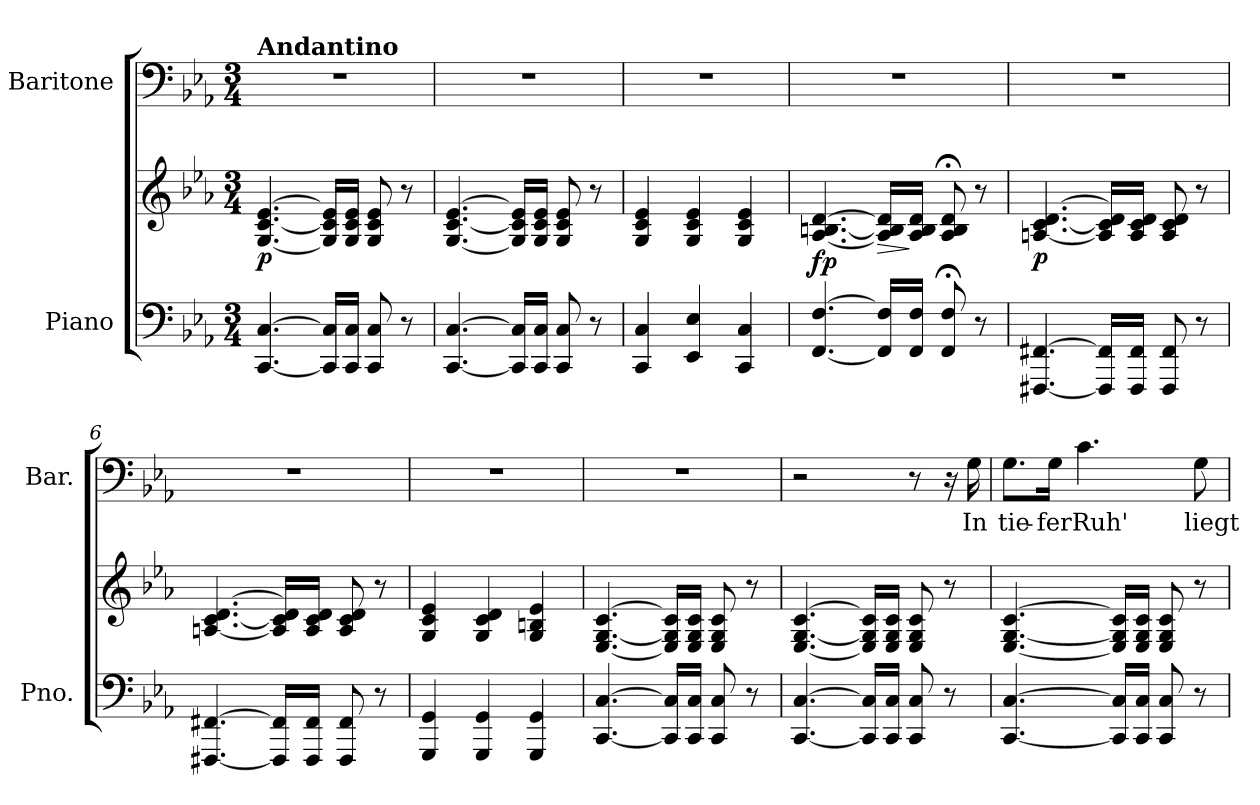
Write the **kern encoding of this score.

**kern	**kern	**dynam	**kern	**text
*part2	*part2	*part2	*part1	*part1
*staff3	*staff2	*staff2/3	*staff1	*staff1
*I"Piano	*	*	*I"Baritone	*
*I'Pno.	*	*	*I'Bar.	*
!!LO:PB:g=z
*clefF4	*clefG2	*	*clefF4	*
*k[b-e-a-]	*k[b-e-a-]	*	*k[b-e-a-]	*
*c:	*c:	*	*c:	*
*M3/4	*M3/4	*	*M3/4	*
=1	=1	=1	=1	=1
!	!	!	!LO:TX:a:B:t=Andantino	!
!	!	!	!LO:N:vis=1	!
[4.CCi/ [4.Ci	[4.Gi/ [4.ci [4.e-i	p	2.r	.
16CCi]/ 16Ci]/LL	16Gi]/ 16ci]/ 16e-i]/LL	.	.	.
16CCi/ 16Ci/JJ	16Gi/ 16ci/ 16e-i/JJ	.	.	.
8CCi/ 8Ci	8Gi/ 8ci 8e-i	.	.	.
8r	8r	.	.	.
=2	=2	=2	=2	=2
!	!	!	!LO:N:vis=1	!
[4.CCi/ [4.Ci	[4.Gi/ [4.ci [4.e-i	.	2.r	.
16CCi]/ 16Ci]/LL	16Gi]/ 16ci]/ 16e-i]/LL	.	.	.
16CCi/ 16Ci/JJ	16Gi/ 16ci/ 16e-i/JJ	.	.	.
8CCi/ 8Ci	8Gi/ 8ci 8e-i	.	.	.
8r	8r	.	.	.
=3	=3	=3	=3	=3
!	!	!	!LO:N:vis=1	!
4CCi/ 4Ci	4Gi/ 4ci 4e-i	.	2.r	.
4EE-i/ 4E-i	4Gi/ 4ci 4e-i	.	.	.
4CCi/ 4Ci	4Gi/ 4ci 4e-i	.	.	.
=4	=4	=4	=4	=4
!	!	!	!LO:N:vis=1	!
[4.FFi/ [4.Fi	[4.A-i/ [4.Bni [4.di	fp	2.r	.
!	!	!LO:HP:b	!	!
16FFi]/ 16Fi]/LL	16A-i]/ 16Bi]/ 16di]/LL	>	.	.
16FFi/ 16Fi/JJ	16A-i/ 16Bi/ 16di/JJ	]	.	.
8FFi/; 8Fi;	8A-i/; 8Bi; 8di;	.	.	.
8r	8r	.	.	.
=5	=5	=5	=5	=5
!	!	!	!LO:N:vis=1	!
[4.FFF#Xi/ [4.FF#Xi	[4.Ani/ [4.ci [4.di	p	2.r	.
16FFF#i]/ 16FF#i]/LL	16Ai]/ 16ci]/ 16di]/LL	.	.	.
16FFF#i/ 16FF#i/JJ	16Ai/ 16ci/ 16di/JJ	.	.	.
8FFF#i/ 8FF#i	8Ai/ 8ci 8di	.	.	.
8r	8r	.	.	.
!!LO:LB:g=z
=6	=6	=6	=6	=6
!	!	!	!LO:N:vis=1	!
[4.FFF#Xi/ [4.FF#Xi	[4.Ani/ [4.ci [4.di	.	2.r	.
16FFF#i]/ 16FF#i]/LL	16Ai]/ 16ci]/ 16di]/LL	.	.	.
16FFF#i/ 16FF#i/JJ	16Ai/ 16ci/ 16di/JJ	.	.	.
8FFF#i/ 8FF#i	8Ai/ 8ci 8di	.	.	.
8r	8r	.	.	.
=7	=7	=7	=7	=7
!	!	!	!LO:N:vis=1	!
4GGGi/ 4GGi	4Gi/ 4ci 4e-i	.	2.r	.
4GGGi/ 4GGi	4Gi/ 4ci 4di	.	.	.
4GGGi/ 4GGi	4Gi/ 4Bni 4e-i	.	.	.
=8	=8	=8	=8	=8
!	!	!	!LO:N:vis=1	!
[4.CCi/ [4.Ci	[4.E-i/ [4.Gi [4.ci	.	2.r	.
16CCi]/ 16Ci]/LL	16E-i]/ 16Gi]/ 16ci]/LL	.	.	.
16CCi/ 16Ci/JJ	16E-i/ 16Gi/ 16ci/JJ	.	.	.
8CCi/ 8Ci	8E-i/ 8Gi 8ci	.	.	.
8r	8r	.	.	.
=9	=9	=9	=9	=9
[4.CCi/ [4.Ci	[4.E-i/ [4.Gi [4.ci	.	2r	.
16CCi]/ 16Ci]/LL	16E-i]/ 16Gi]/ 16ci]/LL	.	.	.
16CCi/ 16Ci/JJ	16E-i/ 16Gi/ 16ci/JJ	.	.	.
8CCi/ 8Ci	8E-i/ 8Gi 8ci	.	8r	.
8r	8r	.	16r	.
!	!	!	!	!LO:LY:b:color=#000000
.	.	.	16Gi\	In
=10	=10	=10	=10	=10
!	!	!	!	!LO:LY:b:color=#000000
[4.CCi/ [4.Ci	[4.E-i/ [4.Gi [4.ci	.	8.Gi\L	tie-
!	!	!	!	!LO:LY:b:color=#000000
.	.	.	16Gi\Jk	-fer
!	!	!	!	!LO:LY:b:color=#000000
.	.	.	4.ci\	Ruh'
16CCi]/ 16Ci]/LL	16E-i]/ 16Gi]/ 16ci]/LL	.	.	.
16CCi/ 16Ci/JJ	16E-i/ 16Gi/ 16ci/JJ	.	.	.
8CCi/ 8Ci	8E-i/ 8Gi 8ci	.	.	.
!	!	!	!	!LO:LY:b:color=#000000
8r	8r	.	8Gi\	liegt
=	=	=	=	=
*-	*-	*-	*-	*-
